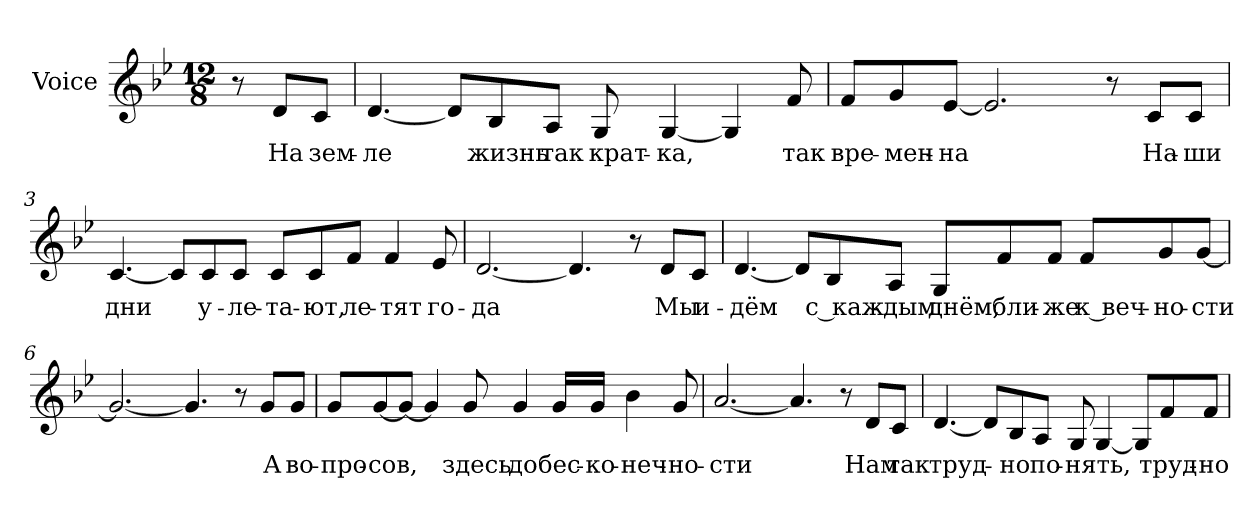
**kern	**text
*part1	*part1
*staff1	*staff1
*I"Voice	*
*I'Voice	*
!!LO:PB:g=z
*clefG2	*
*k[b-e-]	*
*g:	*
*M12/8	*
*MM100	*
=	=
8r	.
!	!LO:LY:b:color=#000000
8di/L	На
!	!LO:LY:b:color=#000000
8ci/J	зем-
=1	=1
!	!LO:LY:b:color=#000000
[<4.di/	-ле
8di/L]	.
!	!LO:LY:b:color=#000000
8B-i/	жизнь
!	!LO:LY:b:color=#000000
8Ai/J	так
!	!LO:LY:b:color=#000000
8Gi/	крат-
!	!LO:LY:b:color=#000000
[<4Gi/	-ка,
4Gi/]	.
!	!LO:LY:b:color=#000000
8fi/	так
=2	=2
!	!LO:LY:b:color=#000000
8fi/L	вре-
!	!LO:LY:b:color=#000000
8gi/	-мен-
!	!LO:LY:b:color=#000000
[<8e-i/J	-на
2.e-i/]	.
8r	.
!	!LO:LY:b:color=#000000
8ci/L	На-
!	!LO:LY:b:color=#000000
8ci/J	-ши
=3	=3
!	!LO:LY:b:color=#000000
[<4.ci/	дни
8ci/L]	.
!	!LO:LY:b:color=#000000
8ci/	у-
!	!LO:LY:b:color=#000000
8ci/J	-ле-
!	!LO:LY:b:color=#000000
8ci/L	-та-
!	!LO:LY:b:color=#000000
8ci/	-ют,
!	!LO:LY:b:color=#000000
8fi/J	ле-
!	!LO:LY:b:color=#000000
4fi/	-тят
!	!LO:LY:b:color=#000000
8e-i/	го-
!!LO:LB:g=z
=4	=4
!	!LO:LY:b:color=#000000
[<2.di/	-да
4.di/]	.
8r	.
!	!LO:LY:b:color=#000000
8di/L	Мы
!	!LO:LY:b:color=#000000
8ci/J	и-
=5	=5
!	!LO:LY:b:color=#000000
[<4.di/	-дём
8di/L]	.
!	!LO:LY:b:color=#000000
8B-i/	с каж-
!	!LO:LY:b:color=#000000
8Ai/J	-дым
!	!LO:LY:b:color=#000000
8Gi/L	днём,
!	!LO:LY:b:color=#000000
8fi/	бли-
!	!LO:LY:b:color=#000000
8fi/J	-же
!	!LO:LY:b:color=#000000
8fi/L	к веч-
!	!LO:LY:b:color=#000000
8gi/	-но-
!	!LO:LY:b:color=#000000
[<8gi/J	-сти
=6	=6
2.gi/_<	.
4.gi/]	.
8r	.
!	!LO:LY:b:color=#000000
8gi/L	А
!	!LO:LY:b:color=#000000
8gi/J	во-
=7	=7
!	!LO:LY:b:color=#000000
8gi/L	-про-
!	!LO:LY:b:color=#000000
[<8gi/	-сов,
8gi/J_<	.
4gi/]	.
!	!LO:LY:b:color=#000000
8gi/	здесь
!	!LO:LY:b:color=#000000
4gi/	до
!	!LO:LY:b:color=#000000
16gi/LL	бес-
!	!LO:LY:b:color=#000000
16gi/JJ	-ко-
!	!LO:LY:b:color=#000000
4b-i\	-неч-
!	!LO:LY:b:color=#000000
8gi/	-но-
!!LO:LB:g=z
=8	=8
!	!LO:LY:b:color=#000000
[<2.ai/	-сти
4.ai/]	.
8r	.
!	!LO:LY:b:color=#000000
8di/L	Нам
!	!LO:LY:b:color=#000000
8ci/J	так
=9	=9
!	!LO:LY:b:color=#000000
[<4.di/	труд-
8di/L]	.
!	!LO:LY:b:color=#000000
8B-i/	-но
!	!LO:LY:b:color=#000000
8Ai/J	по-
!	!LO:LY:b:color=#000000
8Gi/	-нять,
[<4Gi/	.
8Gi/L]	.
!	!LO:LY:b:color=#000000
8fi/	труд-
!	!LO:LY:b:color=#000000
8fi/J	-но
=	=
*-	*-
